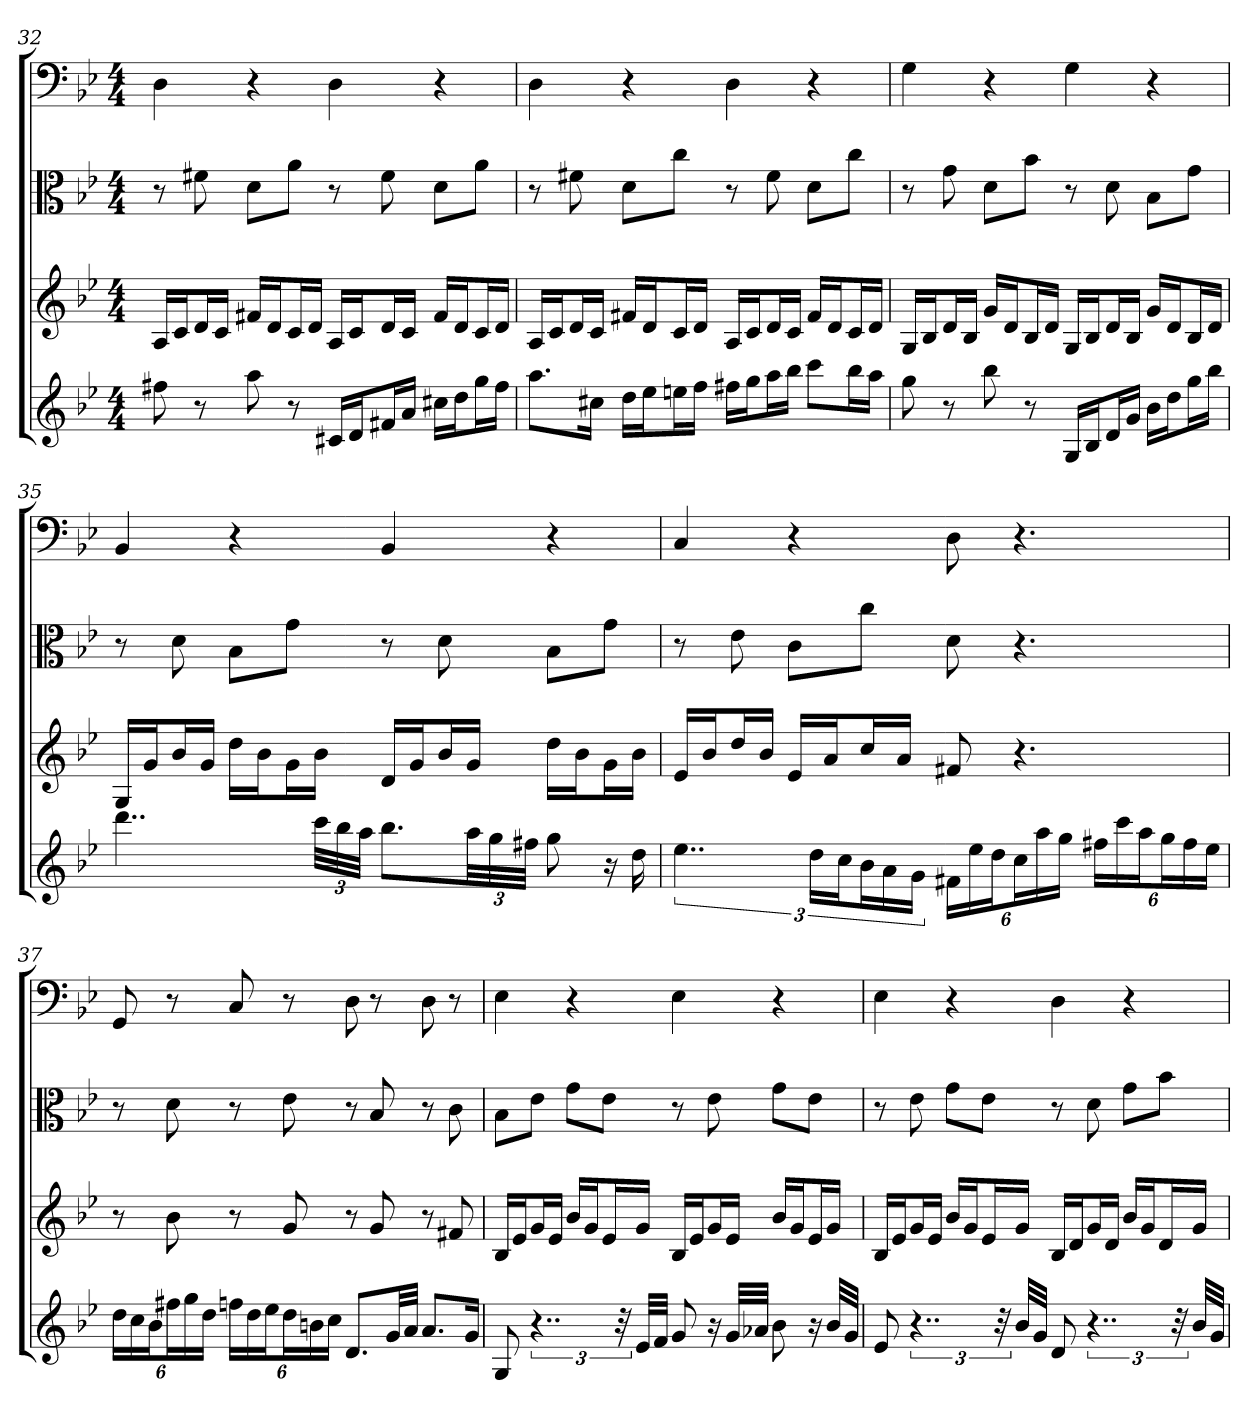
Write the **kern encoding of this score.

**kern	**kern	**kern	**kern
*part4	*part3	*part2	*part1
*staff4	*staff3	*staff2	*staff1
*	*	*clefC3	*clefF4
*k[b-e-]	*k[b-e-]	*k[b-e-]	*k[b-e-]
*g:	*g:	*g:	*g:
*M4/4	*M4/4	*M4/4	*M4/4
=32	=32	=32	=32
8ff#X	16ALL	8r	4D
.	16cJ	.	.
8r	16dL	8f#X	.
.	16cJJ	.	.
8aa	16f#XLL	8d\L	4r
.	16dJ	.	.
8r	16cL	8a\J	.
.	16dJJ	.	.
16c#XLL	16ALL	8r	4D
16dJ	16cJ	.	.
16f#XL	16dL	8f#	.
16aJJ	16cJJ	.	.
16cc#XLL	16f#LL	8d\L	4r
16ddJ	16dJ	.	.
16ggL	16cL	8a\J	.
16ff#JJ	16dJJ	.	.
=33	=33	=33	=33
8.aaL	16ALL	8r	4D
.	16cJ	.	.
.	16dL	8f#X	.
16cc#XJk	16cJJ	.	.
16ddLL	16f#XLL	8d\L	4r
16ee-J	16dJ	.	.
16eenL	16cL	8cc\J	.
16ffJJ	16dJJ	.	.
16ff#XLL	16ALL	8r	4D
16ggJ	16cJ	.	.
16aaL	16dL	8f#	.
16bb-JJ	16cJJ	.	.
8cccL	16f#LL	8d\L	4r
.	16dJ	.	.
16bb-L	16cL	8cc\J	.
16aaJJ	16dJJ	.	.
=34	=34	=34	=34
8gg	16GLL	8r	4G
.	16B-J	.	.
8r	16dL	8g	.
.	16B-JJ	.	.
8bb-	16gLL	8d\L	4r
.	16dJ	.	.
8r	16B-L	8b-\J	.
.	16dJJ	.	.
16GLL	16GLL	8r	4G
16B-J	16B-J	.	.
16dL	16dL	8d	.
16gJJ	16B-JJ	.	.
16b-LL	16gLL	8B-\L	4r
16ddJ	16dJ	.	.
16ggL	16B-L	8g\J	.
16bb-JJ	16dJJ	.	.
=35	=35	=35	=35
4..ddd	16GLL	8r	4BB-
.	16gJ	.	.
.	16b-L	8d	.
.	16gJJ	.	.
.	16ddLL	8B-\L	4r
.	16b-J	.	.
.	16gL	8g\J	.
48cccLLL	16b-JJ	.	.
48bb-	.	.	.
48aaJJJ	.	.	.
8.bb-L	16dLL	8r	4BB-
.	16gJ	.	.
.	16b-L	8d	.
48aaLL	16gJJ	.	.
48gg	.	.	.
48ff#XJJJ	.	.	.
8gg	16ddLL	8B-\L	4r
.	16b-J	.	.
16r	16gL	8g\J	.
16dd	16b-JJ	.	.
=36	=36	=36	=36
6..ee-	16e-LL	8r	4C
.	16b-J	.	.
.	16ddL	8e-	.
.	16b-JJ	.	.
.	16e-LL	8c\L	4r
24ddLL	.	.	.
.	16aJ	.	.
24ccJ	.	.	.
24b-L	16ccL	8cc\J	.
24a	.	.	.
.	16aJJ	.	.
24gJJ	.	.	.
24f#XLL	8f#X	8d	8D
24ee-	.	.	.
24ddJ	.	.	.
24ccL	4.r	4.r	4.r
24aa	.	.	.
24ggJJ	.	.	.
24ff#XLL	.	.	.
24ccc	.	.	.
24aaJ	.	.	.
24ggL	.	.	.
24ff#	.	.	.
24ee-JJ	.	.	.
=37	=37	=37	=37
24ddLL	8r	8r	8GG
24cc	.	.	.
24b-J	.	.	.
24ff#XL	8b-	8d	8r
24gg	.	.	.
24ddJJ	.	.	.
24ffnLL	8r	8r	8C
24dd	.	.	.
24ee-J	.	.	.
24ddL	8g	8e-	8r
24bn	.	.	.
24ccJJ	.	.	.
8.dL	8r	8r	8D
.	8g	8B-	8r
32gLL	.	.	.
32aJJJ	.	.	.
8.aL	8r	8r	8D
.	8f#X	8c	8r
16gJk	.	.	.
=38	=38	=38	=38
8G	16B-LL	8B-\L	4E-
.	16e-J	.	.
6..r	16gL	8e-\J	.
.	16e-JJ	.	.
.	16b-LL	8g\L	4r
.	16gJ	.	.
.	16e-L	8e-\J	.
48r	.	.	.
32e-LLL	16gJJ	.	.
32fJJJ	.	.	.
8g	16B-LL	8r	4E-
.	16e-J	.	.
16r	16gL	8e-	.
32gLLL	16e-JJ	.	.
32a-XJJJ	.	.	.
8b-	16b-LL	8g\L	4r
.	16gJ	.	.
16r	16e-L	8e-\J	.
32b-LLL	16gJJ	.	.
32gJJJ	.	.	.
=39	=39	=39	=39
8e-	16B-LL	8r	4E-
.	16e-J	.	.
6..r	16gL	8e-	.
.	16e-JJ	.	.
.	16b-LL	8g\L	4r
.	16gJ	.	.
.	16e-L	8e-\J	.
48r	.	.	.
32b-LLL	16gJJ	.	.
32gJJJ	.	.	.
8d	16B-LL	8r	4D
.	16dJ	.	.
6..r	16gL	8d	.
.	16dJJ	.	.
.	16b-LL	8g\L	4r
.	16gJ	.	.
.	16dL	8b-\J	.
48r	.	.	.
32b-LLL	16gJJ	.	.
32gJJJ	.	.	.
=	=	=	=
*-	*-	*-	*-
